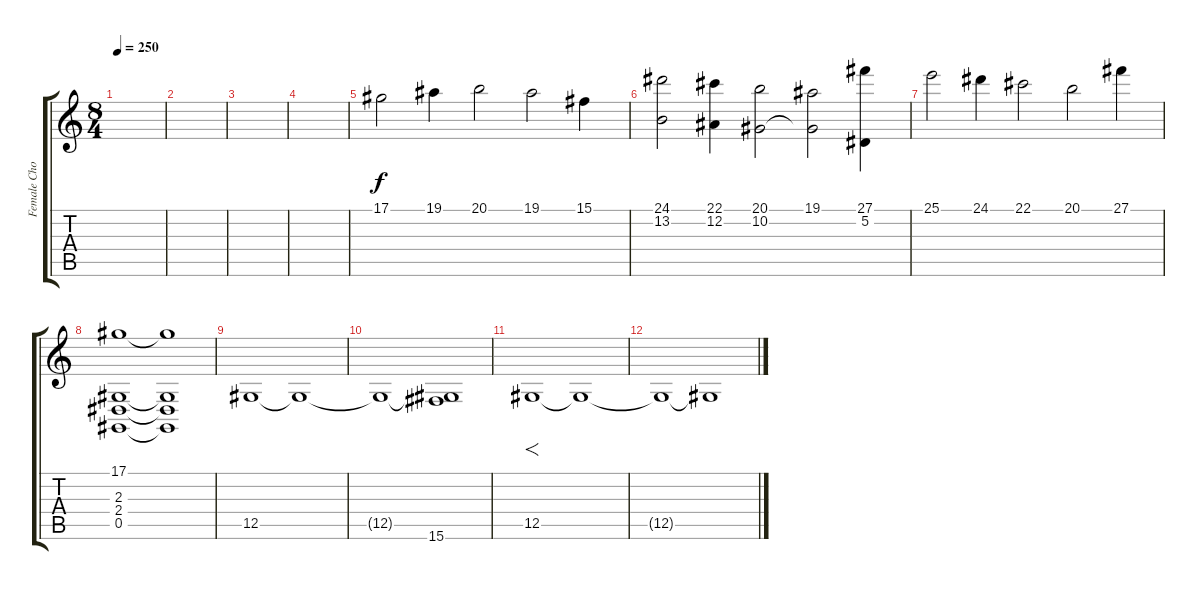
\track ("Female Choir" "Female Cho") {instrument choiraahs}
\staff {score tabs}
\tuning (Eb4 Bb3 Gb3 Db3 Ab2 Eb2) {hide}
\ts (8 4)
\tempo 250
\clef g2
\ks c
|
|
|
|
17.1.2 19.1.4 20.1.2 19.1.2 15.1.4 |
(24.1 13.2).2 (22.1 12.2).4 (20.1 10.2).2 (19.1 10.2{t}).2 (27.1 5.2).4 |
25.1.2 24.1.4 22.1.2 20.1.2 27.1.4 |
(17.1 2.3 2.4 0.5).1 (17.1{t} 2.3{t} 2.4{t} 0.5{t}).1 |
12.5.1 12.5{t}.1 |
12.5{t}.1 (12.5{t} 15.6).1 |
12.5.1{f} 12.5{t}.1 |
12.5{t}.1{volume 0} 12.5{t}.1
